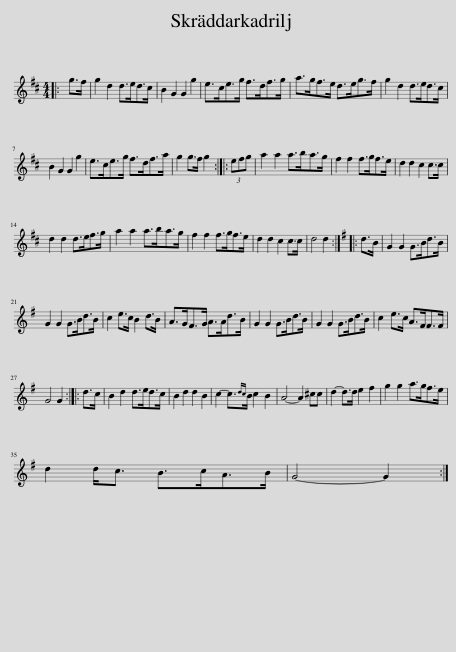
X:1
L:1/8
M:4/4
I:linebreak $
K:D
V:1 treble
V:1
|: g>f | g2 d2 d>ed>c | B2 G2 G2 g2 | e>ce>g f>df>g | a>gf>e d>eg>f | %5
 g2 d2 d>ed>c |$ B2 G2 G2 g2 | e>ce>g f>df>a | g2 g>f g2 :: (3efg | %10
 a2 a2 a>ba>g | f2 f2 f>gf>e | d2 d2 c2 c>c |$ d2 d2 d>ef>g | a2 a2 a>ba>g | %15
 f2 f2 f>gf>e | d2 d2 c2 c>c | d4 d2 ::[K:G] d>B | G2 G2 G>Bd>B |$ %20
 G2 G2 G>Bd>B | c2 e>c B2 d>B | A>GF>G A>Ad>B | G2 G2 G>Bd>B | G2 G2 G>Bd>B | %25
 c2 e>c A>FF>F |$ G4 G2 :: d>c | B2 d2 d>ed>c | B2 d2 d2 B2 | %30
 c2- c3/2{dc}B/ c2 B2 | A4- A2 ^cc | d2- d>d e2 f2 | g2 g2 a>gf>e |$ d2 d<c B>cA>B | %35
 G4- G2 :| %36
